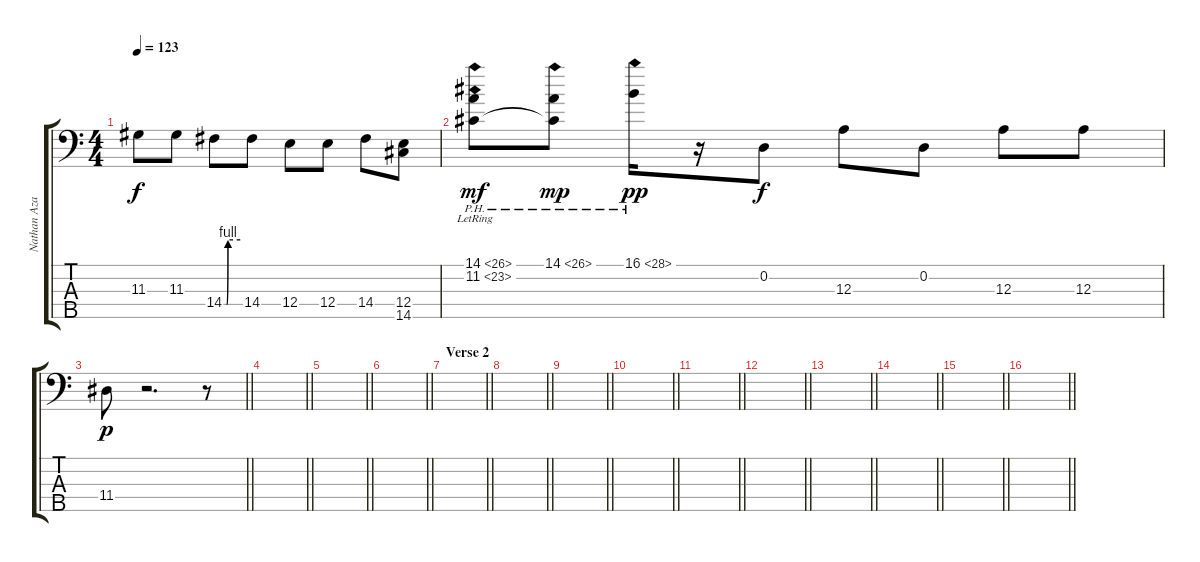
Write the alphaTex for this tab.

\track ("Nathan Azarcon - Bass(Overdub)" "Nathan Aza") {instrument electricbasspick}
\staff {score tabs}
\tuning (G2 D2 A1 E1 B0) {hide}
\ts (4 4)
\tempo 123
\clef f4
\ks c
11.3.8{dy f} 11.3.8 14.4{be (custom 0 0 10 0 15 4 60 4)}.8 14.4.8 12.4.8 12.4.8 14.4.8 (12.4 14.5).8 |
(14.1{ph 12} 11.2{ph 12 lr}).8{dy mf} (14.1{ph 12} 11.2{t}).8{dy mp} 16.1{ph 12}.16{dy pp} r.16 0.2.8{dy f} 12.3.8 0.2.8 12.3.8 12.3.8 |
\barLineRight lightlight
11.4.8{dy p} r.2{d} r.8 |
\barLineRight lightlight
|
\barLineRight lightlight
|
\barLineRight lightlight
|
\section ("" "Verse 2")
\barLineRight lightlight
|
\barLineRight lightlight
|
\barLineRight lightlight
|
\barLineRight lightlight
|
\barLineRight lightlight
|
\barLineRight lightlight
|
\barLineRight lightlight
|
\barLineRight lightlight
|
\barLineRight lightlight
|
\barLineRight lightlight
